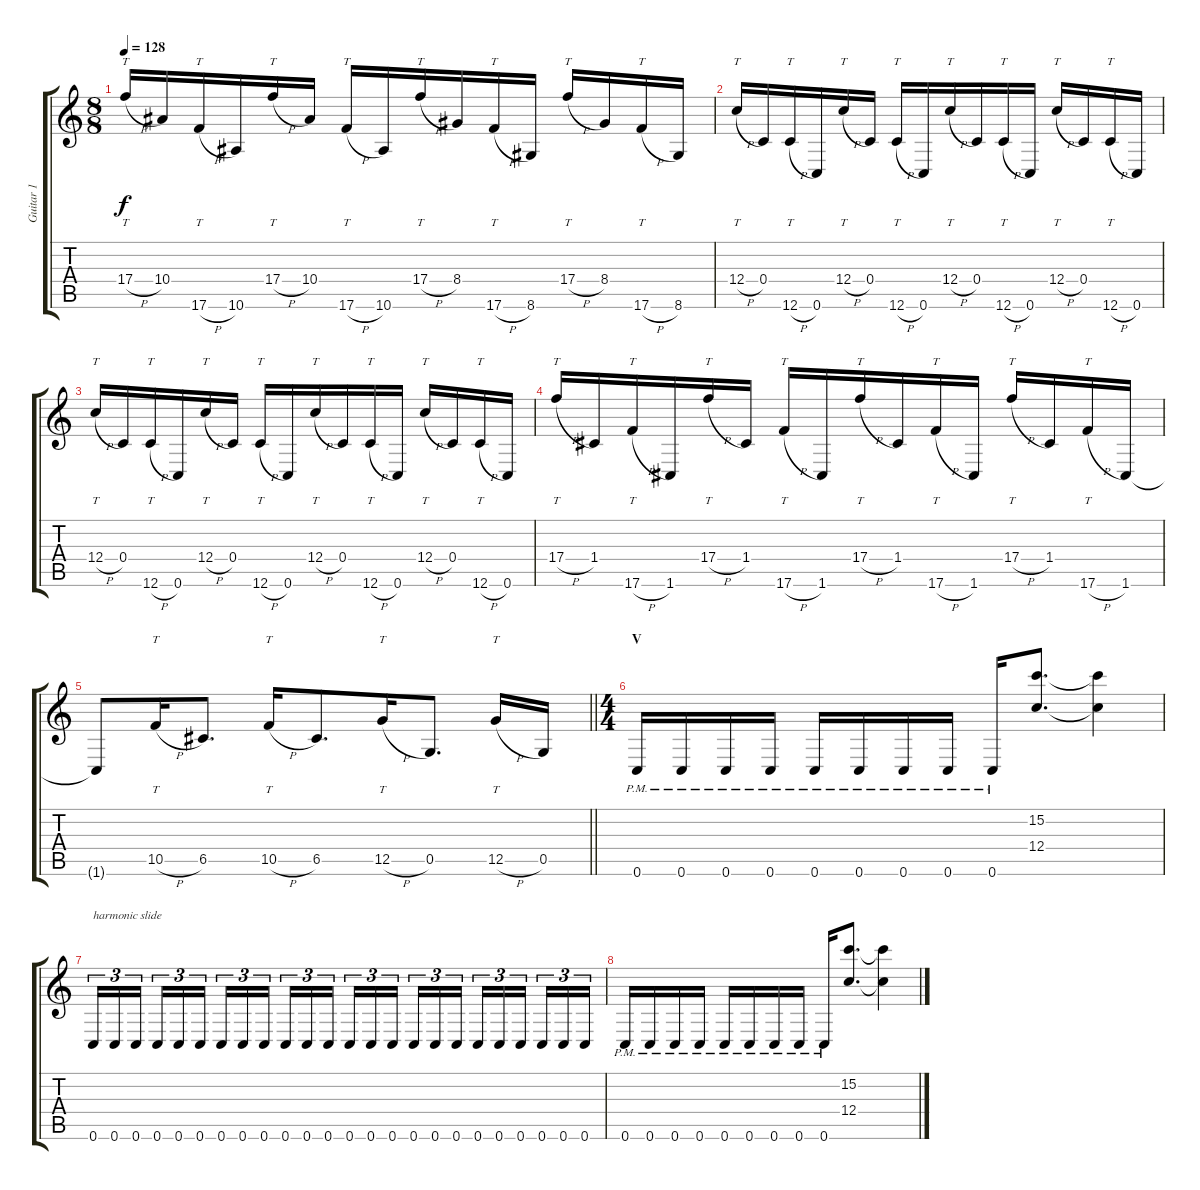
\track ("Guitar 1" "Guitar 1") {instrument electricguitarjazz}
\staff {score tabs}
\tuning (D4 A3 F3 C3 G2 C2) {hide}
\ts (8 8)
\tempo 128
\clef g2
\ks c
17.4{h}.16{tt dy f} 10.4.16 17.6{h}.16{tt} 10.6.16 17.4{h}.16{tt} 10.4.16 17.6{h}.16{tt} 10.6.16 17.4{h}.16{tt} 8.4.16 17.6{h}.16{tt} 8.6.16 17.4{h}.16{tt} 8.4.16 17.6{h}.16{tt} 8.6.16 |
12.4{h}.16{tt} 0.4.16 12.6{h}.16{tt} 0.6.16 12.4{h}.16{tt} 0.4.16 12.6{h}.16{tt} 0.6.16 12.4{h}.16{tt} 0.4.16 12.6{h}.16{tt} 0.6.16 12.4{h}.16{tt} 0.4.16 12.6{h}.16{tt} 0.6.16 |
12.4{h}.16{tt} 0.4.16 12.6{h}.16{tt} 0.6.16 12.4{h}.16{tt} 0.4.16 12.6{h}.16{tt} 0.6.16 12.4{h}.16{tt} 0.4.16 12.6{h}.16{tt} 0.6.16 12.4{h}.16{tt} 0.4.16 12.6{h}.16{tt} 0.6.16 |
17.4{h}.16{tt} 1.4.16 17.6{h}.16{tt} 1.6.16 17.4{h}.16{tt} 1.4.16 17.6{h}.16{tt} 1.6.16 17.4{h}.16{tt} 1.4.16 17.6{h}.16{tt} 1.6.16 17.4{h}.16{tt} 1.4.16 17.6{h}.16{tt} 1.6.16 |
\barLineRight lightlight
1.6{t}.8 10.5{h}.16{tt} 6.5.8{d} 10.5{h}.16{tt} 6.5.8{d} 12.5{h}.16{tt} 0.5.8{d} 12.5{h}.16{tt} 0.5.16 |
\ts (4 4)
\section ("" "V")
0.6{pm}.16{instrument distortionguitar} 0.6{pm}.16 0.6{pm}.16 0.6{pm}.16 0.6{pm}.16 0.6{pm}.16 0.6{pm}.16 0.6{pm}.16 0.6{pm}.16 (15.2 12.4).8{d} (15.2{t} 12.4{t}).4 |
0.6.16{tu (3 2) txt "harmonic slide"} 0.6.16{tu (3 2)} 0.6.16{tu (3 2) beam splitsecondary} 0.6.16{tu (3 2)} 0.6.16{tu (3 2)} 0.6.16{tu (3 2)} 0.6.16{tu (3 2)} 0.6.16{tu (3 2)} 0.6.16{tu (3 2) beam splitsecondary} 0.6.16{tu (3 2)} 0.6.16{tu (3 2)} 0.6.16{tu (3 2)} 0.6.16{tu (3 2)} 0.6.16{tu (3 2)} 0.6.16{tu (3 2) beam splitsecondary} 0.6.16{tu (3 2)} 0.6.16{tu (3 2)} 0.6.16{tu (3 2)} 0.6.16{tu (3 2)} 0.6.16{tu (3 2)} 0.6.16{tu (3 2) beam splitsecondary} 0.6.16{tu (3 2)} 0.6.16{tu (3 2)} 0.6.16{tu (3 2)} |
0.6{pm}.16 0.6{pm}.16 0.6{pm}.16 0.6{pm}.16 0.6{pm}.16 0.6{pm}.16 0.6{pm}.16 0.6{pm}.16 0.6{pm}.16 (15.2 12.4).8{d} (15.2{t} 12.4{t}).4
